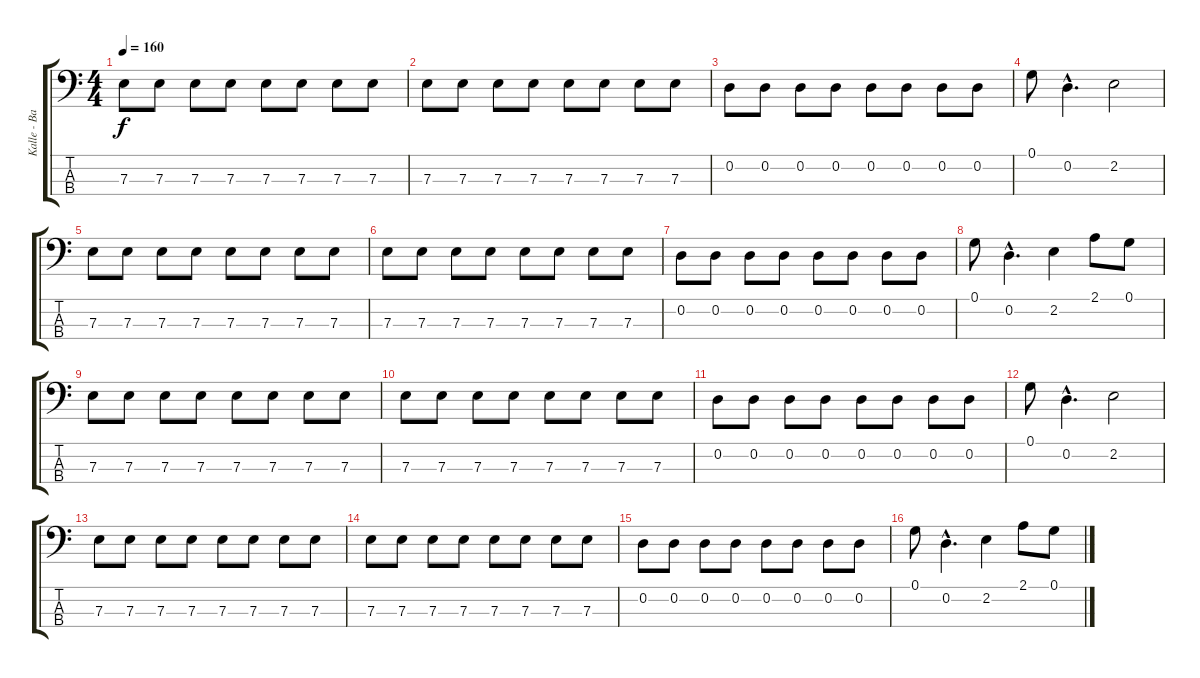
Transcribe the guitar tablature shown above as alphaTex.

\track ("Kalle - Bass" "Kalle - Ba") {instrument electricguitarclean}
\staff {score tabs}
\tuning (G2 D2 A1 E1) {hide}
\ts (4 4)
\tempo 160
\clef f4
\ks c
7.3.8{dy f} 7.3.8 7.3.8 7.3.8 7.3.8 7.3.8 7.3.8 7.3.8 |
7.3.8 7.3.8 7.3.8 7.3.8 7.3.8 7.3.8 7.3.8 7.3.8 |
0.2.8 0.2.8 0.2.8 0.2.8 0.2.8 0.2.8 0.2.8 0.2.8 |
0.1.8 0.2{hac}.4{d} 2.2.2 |
7.3.8 7.3.8 7.3.8 7.3.8 7.3.8 7.3.8 7.3.8 7.3.8 |
7.3.8 7.3.8 7.3.8 7.3.8 7.3.8 7.3.8 7.3.8 7.3.8 |
0.2.8 0.2.8 0.2.8 0.2.8 0.2.8 0.2.8 0.2.8 0.2.8 |
0.1.8 0.2{hac}.4{d} 2.2.4 2.1.8 0.1.8 |
7.3.8 7.3.8 7.3.8 7.3.8 7.3.8 7.3.8 7.3.8 7.3.8 |
7.3.8 7.3.8 7.3.8 7.3.8 7.3.8 7.3.8 7.3.8 7.3.8 |
0.2.8 0.2.8 0.2.8 0.2.8 0.2.8 0.2.8 0.2.8 0.2.8 |
0.1.8 0.2{hac}.4{d} 2.2.2 |
7.3.8 7.3.8 7.3.8 7.3.8 7.3.8 7.3.8 7.3.8 7.3.8 |
7.3.8 7.3.8 7.3.8 7.3.8 7.3.8 7.3.8 7.3.8 7.3.8 |
0.2.8 0.2.8 0.2.8 0.2.8 0.2.8 0.2.8 0.2.8 0.2.8 |
0.1.8 0.2{hac}.4{d} 2.2.4 2.1.8 0.1.8
